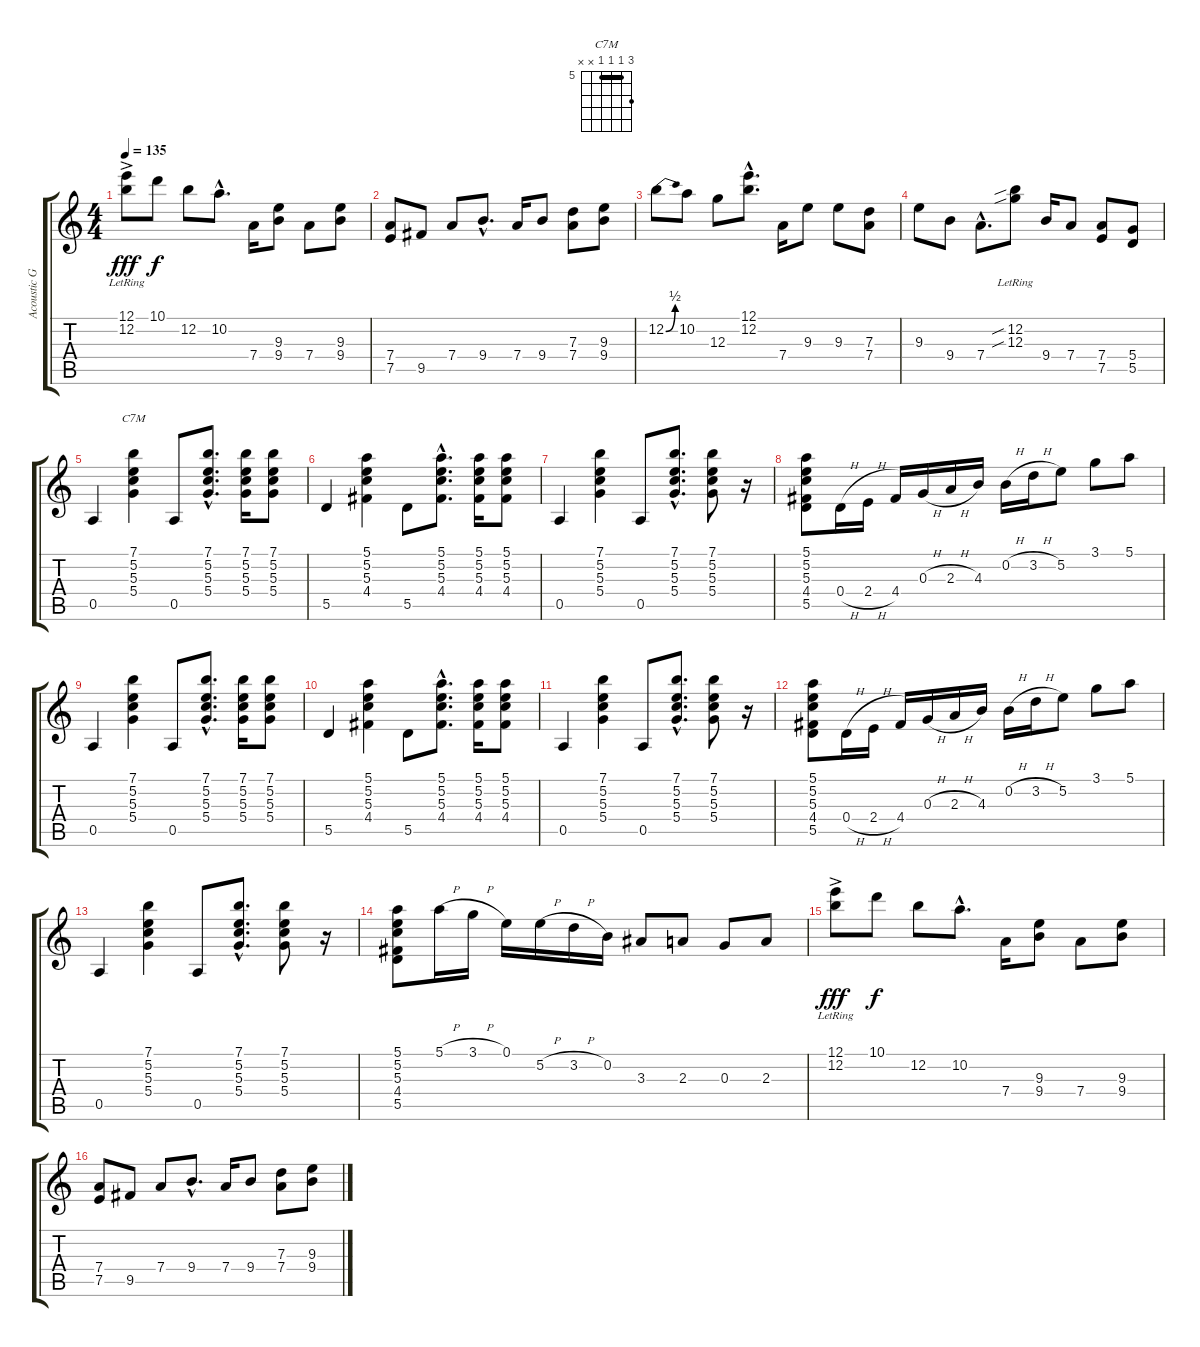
\track ("Acoustic Guitar" "Acoustic G") {instrument acousticguitarsteel}
\staff {score tabs}
\tuning (E4 B3 G3 D3 A2 E2) {hide}
\chord ("C7M" 7 5 5 5 x x) {firstfret 5 barre 5}
\ts (4 4)
\tempo 135
\clef g2
\ks c
(12.1{ac lr} 12.2).8{dy fff} 10.1.8{dy f} 12.2.8 10.2{hac}.8{d} 7.4.16 (9.3 9.4).8 7.4.8 (9.3 9.4).8 |
(7.4 7.5).8 9.5.8 7.4.8 9.4{hac}.8{d} 7.4.16 9.4.8 (7.3 7.4).8 (9.3 9.4).8 |
12.2{be (bend 0 0 60 2)}.8 10.2.8 12.3.8 (12.1{hac} 12.2{hac}).8{d} 7.4.16 9.3.8 9.3.8 (7.3 7.4).8 |
9.3.8 9.4.8 7.4{hac}.8{d} (12.2{sib} 12.3{sib lr}).8 9.4.16 7.4.8 (7.4 7.5).8 (5.4 5.5).8 |
0.5.4 (7.1 5.2 5.3 5.4).4{ch "C7M"} 0.5.8 (7.1{hac} 5.2{hac} 5.3{hac} 5.4{hac}).8{d} (7.1 5.2 5.3 5.4).16 (7.1 5.2 5.3 5.4).8 |
5.5.4 (5.1 5.2 5.3 4.4).4 5.5.8 (5.1{hac} 5.2{hac} 5.3{hac} 4.4{hac}).8{d} (5.1 5.2 5.3 4.4).16 (5.1 5.2 5.3 4.4).8 |
0.5.4 (7.1 5.2 5.3 5.4).4 0.5.8 (7.1{hac} 5.2{hac} 5.3{hac} 5.4{hac}).8{d} (7.1 5.2 5.3 5.4).8 r.16 |
(5.1 5.2 5.3 4.4 5.5).8 0.4{h}.16 2.4{h}.16 4.4.16 0.3{h}.16 2.3{h}.16 4.3.16 0.2{h}.16 3.2{h}.16 5.2.8 3.1.8 5.1.8 |
0.5.4 (7.1 5.2 5.3 5.4).4 0.5.8 (7.1{hac} 5.2{hac} 5.3{hac} 5.4{hac}).8{d} (7.1 5.2 5.3 5.4).16 (7.1 5.2 5.3 5.4).8 |
5.5.4 (5.1 5.2 5.3 4.4).4 5.5.8 (5.1{hac} 5.2{hac} 5.3{hac} 4.4{hac}).8{d} (5.1 5.2 5.3 4.4).16 (5.1 5.2 5.3 4.4).8 |
0.5.4 (7.1 5.2 5.3 5.4).4 0.5.8 (7.1{hac} 5.2{hac} 5.3{hac} 5.4{hac}).8{d} (7.1 5.2 5.3 5.4).8 r.16 |
(5.1 5.2 5.3 4.4 5.5).8 0.4{h}.16 2.4{h}.16 4.4.16 0.3{h}.16 2.3{h}.16 4.3.16 0.2{h}.16 3.2{h}.16 5.2.8 3.1.8 5.1.8 |
0.5.4 (7.1 5.2 5.3 5.4).4 0.5.8 (7.1{hac} 5.2{hac} 5.3{hac} 5.4{hac}).8{d} (7.1 5.2 5.3 5.4).8 r.16 |
(5.1 5.2 5.3 4.4 5.5).8 5.1{h}.16 3.1{h}.16 0.1.16 5.2{h}.16 3.2{h}.16 0.2.16 3.3.8 2.3.8 0.3.8 2.3.8 |
(12.1{ac lr} 12.2).8{dy fff} 10.1.8{dy f} 12.2.8 10.2{hac}.8{d} 7.4.16 (9.3 9.4).8 7.4.8 (9.3 9.4).8 |
(7.4 7.5).8 9.5.8 7.4.8 9.4{hac}.8{d} 7.4.16 9.4.8 (7.3 7.4).8 (9.3 9.4).8
